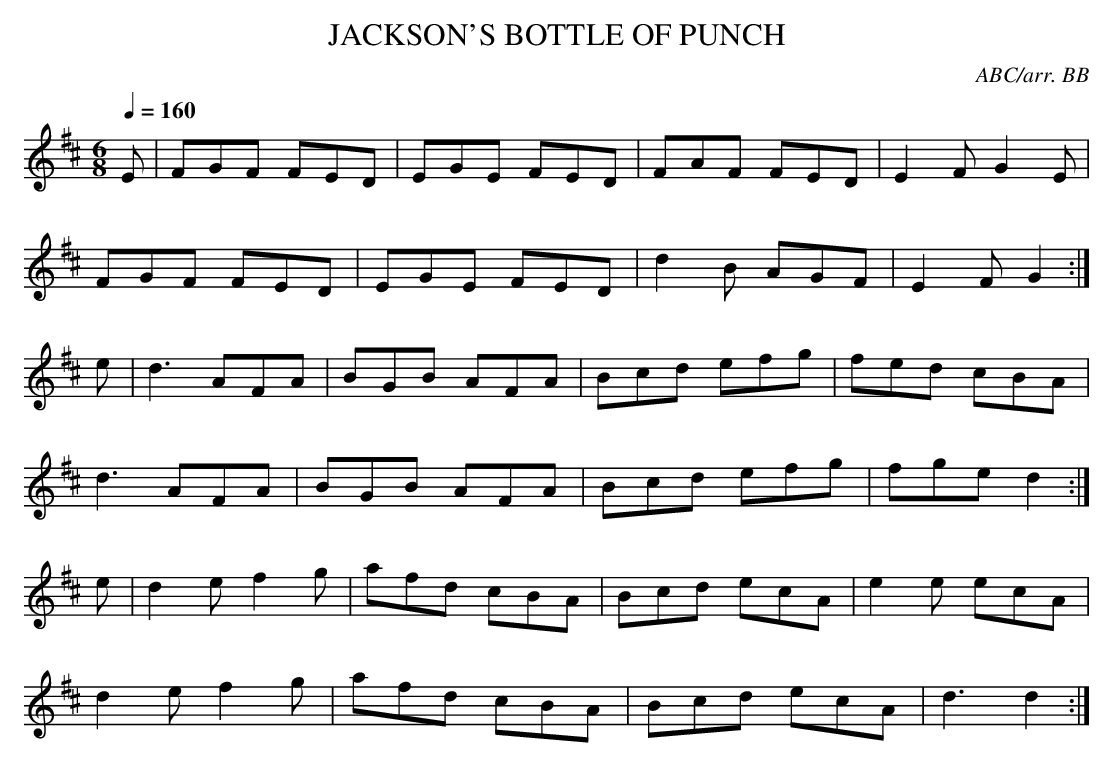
X:1
T:JACKSON'S BOTTLE OF PUNCH
C:ABC/arr. BB
Y:"Irish"
Q:1/4=160
M:6/8
L:1/8
K:D
E|FGF FED|EGE FED|FAF FED|E2F G2E|
FGF FED|EGE FED|d2B AGF|E2F G2 :|
e|d3 AFA|BGB AFA|Bcd efg|fed cBA|
d3 AFA|BGB AFA|Bcd efg|fge d2 :|
e|d2e f2g|afd cBA|Bcd ecA|e2e ecA|
d2e f2g|afd cBA|Bcd ecA|d3 d2 :|
